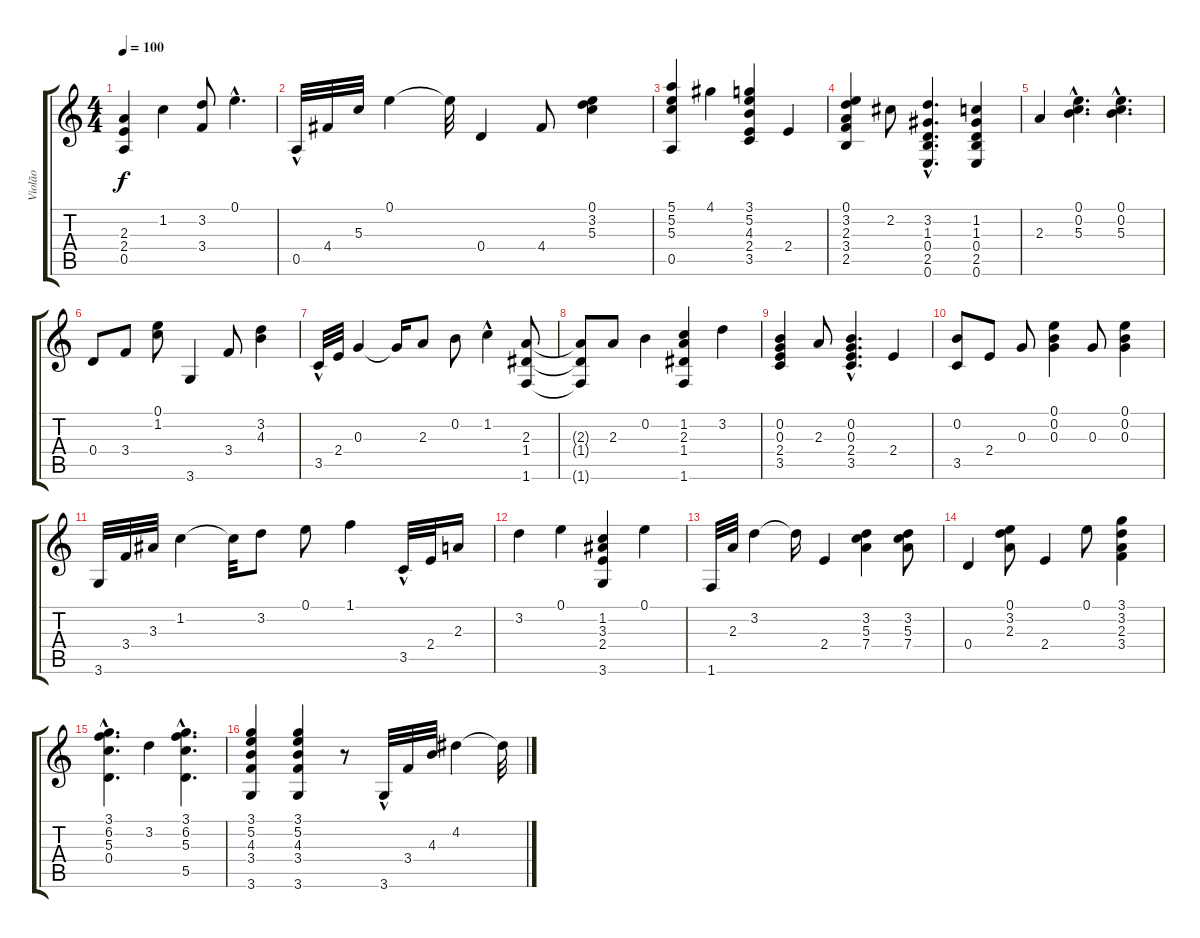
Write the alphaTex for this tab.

\track ("Violão" "Violão") {instrument acousticguitarnylon}
\staff {score tabs}
\tuning (E4 B3 G3 D3 A2 E2) {hide}
\ts (4 4)
\tempo 100
\clef g2
\ks c
(2.3 2.4 0.5).4{dy f} 1.2.4 (3.2 3.4).8 0.1{hac}.4{d} |
0.5{hac}.32 4.4.32 5.3.32 0.1.4 0.1{t}.32 0.4.4 4.4.8 (0.1 3.2 5.3).4 |
(5.1 5.2 5.3 0.5).4 4.1.4 (3.1 5.2 4.3 2.4 3.5).4 2.4.4 |
(0.1 3.2 2.3 3.4 2.5).4 2.2.8 (3.2{hac} 1.3{hac} 0.4{hac} 2.5{hac} 0.6{hac}).4{d} (1.2 1.3 0.4 2.5 0.6).4 |
2.3.4 (0.1{hac} 0.2{hac} 5.3{hac}).4{d} (0.1{hac} 0.2{hac} 5.3{hac}).4{d} |
0.4.8 3.4.8 (0.1 1.2).8 3.6.4 3.4.8 (3.2 4.3).4 |
3.5{hac}.32 2.4.32 0.3.4 0.3{t}.16 2.3.8 0.2.8 1.2{hac}.4 (2.3 1.4 1.6).8 |
(2.3{t} 1.4{t} 1.6{t}).8 2.3.8 0.2.4 (1.2 2.3 1.4 1.6).4 3.2.4 |
(0.2 0.3 2.4 3.5).4 2.3.8 (0.2{hac} 0.3{hac} 2.4{hac} 3.5{hac}).4{d} 2.4.4 |
(0.2 3.5).8 2.4.8 0.3.8 (0.1 0.2 0.3).4 0.3.8 (0.1 0.2 0.3).4 |
3.6.32 3.4.32 3.3.32 1.2.4 1.2{t}.32 3.2.8 0.1.8 1.1.4 3.5{hac}.32 2.4.32 2.3.16 |
3.2.4 0.1.4 (1.2 3.3 2.4 3.6).4 0.1.4 |
1.6.32 2.3.32 3.2.4 3.2{t}.16 2.4.4 (3.2 5.3 7.4).4 (3.2 5.3 7.4).8 |
0.4.4 (0.1 3.2 2.3).8 2.4.4 0.1.8 (3.1 3.2 2.3 3.4).4 |
(3.1{hac} 6.2{hac} 5.3{hac} 0.4).4{d} 3.2.4 (3.1{hac} 6.2{hac} 5.3{hac} 5.5{hac}).4{d} |
(3.1 5.2 4.3 3.4 3.6).4 (3.1 5.2 4.3 3.4 3.6).4 r.8 3.6{hac}.32 3.4.32 4.3.32 4.2.4 4.2{t}.32
